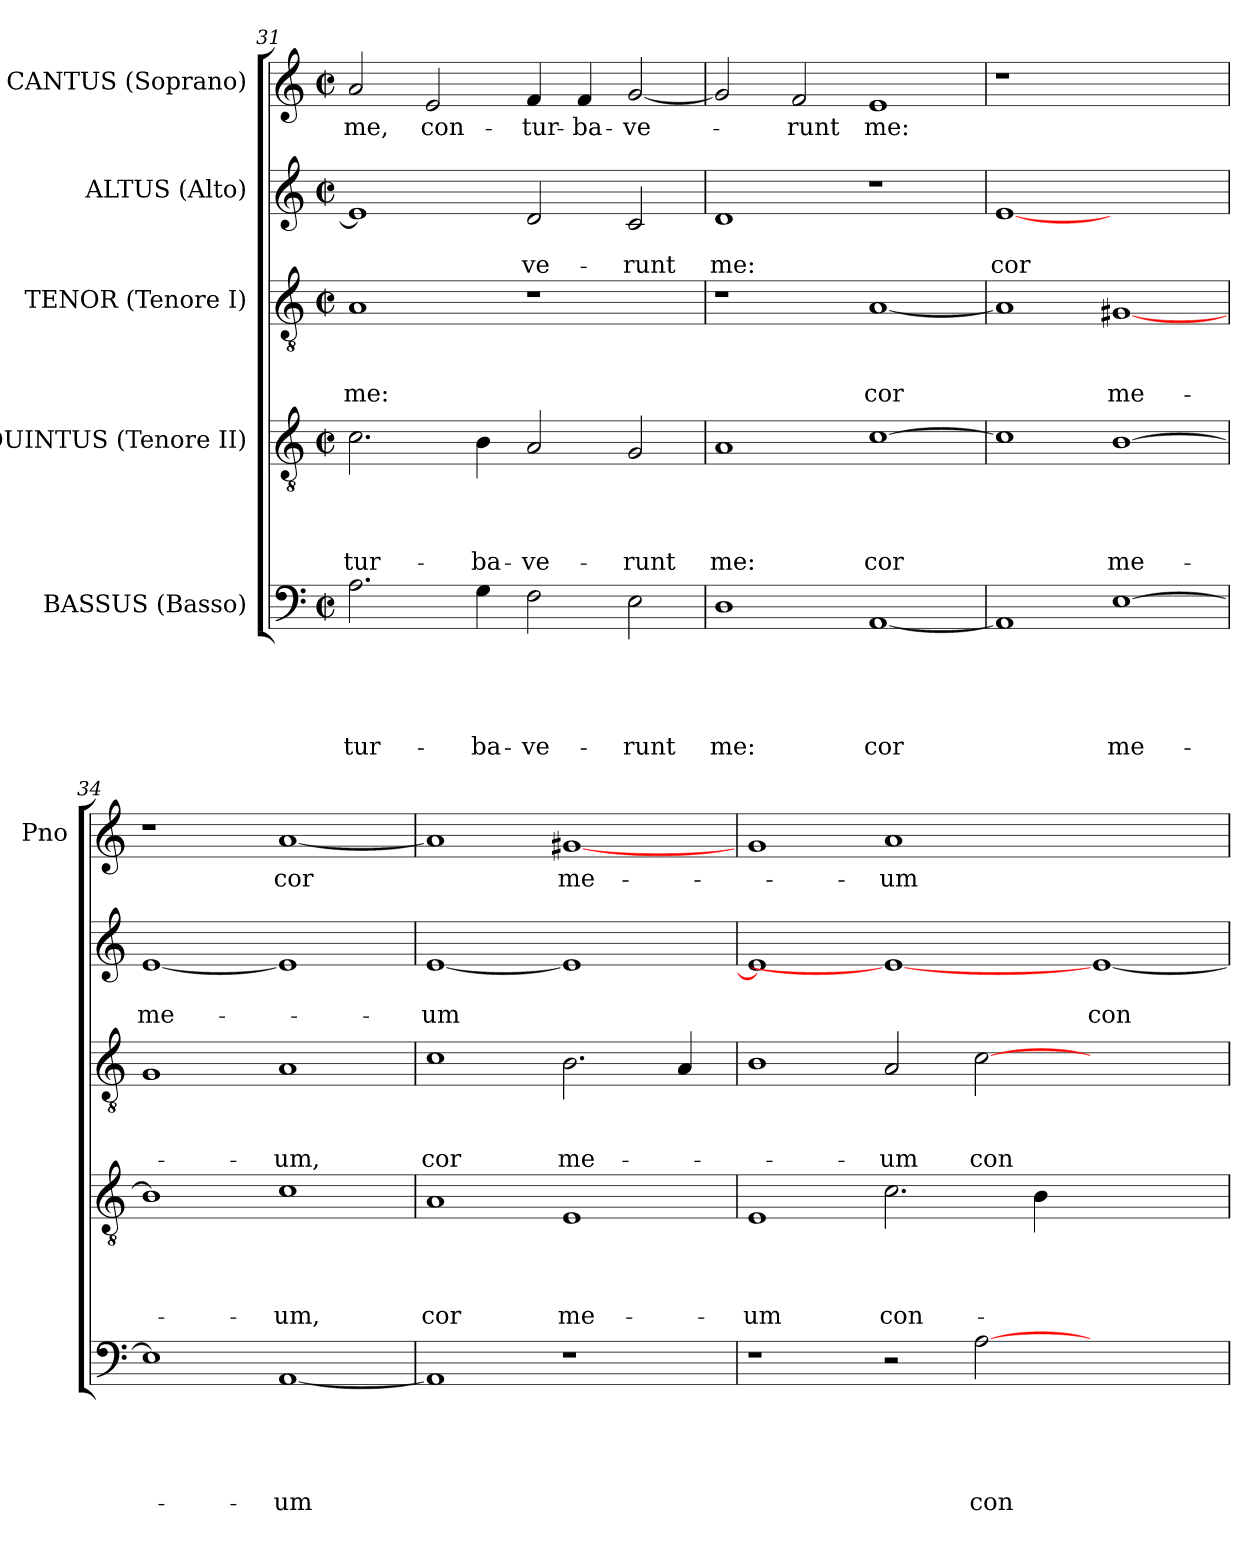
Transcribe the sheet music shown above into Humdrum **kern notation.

**kern	**text	**text	**text	**text	**text	**kern	**text	**text	**text	**text	**kern	**text	**text	**text	**kern	**text	**text	**kern	**text
*part5	*part5	*part5	*part5	*part5	*part5	*part4	*part4	*part4	*part4	*part4	*part3	*part3	*part3	*part3	*part2	*part2	*part2	*part1	*part1
*staff5	*staff5	*staff5	*staff5	*staff5	*staff5	*staff4	*staff4	*staff4	*staff4	*staff4	*staff3	*staff3	*staff3	*staff3	*staff2	*staff2	*staff2	*staff1	*staff1
*I"BASSUS (Basso)	*	*	*	*	*	*I"QUINTUS (Tenore II)	*	*	*	*	*I"TENOR (Tenore I)	*	*	*	*I"ALTUS (Alto)	*	*	*I"CANTUS (Soprano)	*
*	*	*	*	*	*	*	*	*	*	*	*	*	*	*	*	*	*	*I'Pno	*
*clefF4	*	*	*	*	*	*clefGv2	*	*	*	*	*clefGv2	*	*	*	*clefG2	*	*	*clefG2	*
*k[]	*	*	*	*	*	*k[]	*	*	*	*	*k[]	*	*	*	*k[]	*	*	*k[]	*
*C:	*	*	*	*	*	*C:	*	*	*	*	*C:	*	*	*	*C:	*	*	*C:	*
*M2/2	*	*	*	*	*	*M2/2	*	*	*	*	*M2/2	*	*	*	*M2/2	*	*	*M2/2	*
*met(c|)	*	*	*	*	*	*met(c|)	*	*	*	*	*met(c|)	*	*	*	*met(c|)	*	*	*met(c|)	*
=31	=31	=31	=31	=31	=31	=31	=31	=31	=31	=31	=31	=31	=31	=31	=31	=31	=31	=31	=31
2.A\	.	.	.	.	-tur-	2.c\	.	.	.	-tur-	1A	.	.	me:	1e]	.	.	2a/	me,
.	.	.	.	.	.	.	.	.	.	.	.	.	.	.	.	.	.	2e/	con-
4G\	.	.	.	.	-ba-	4B\	.	.	.	-ba-	.	.	.	.	.	.	.	.	.
2F\	.	.	.	.	-ve-	2A/	.	.	.	-ve-	1r	.	.	.	2d/	.	-ve-	4f/	-tur-
.	.	.	.	.	.	.	.	.	.	.	.	.	.	.	.	.	.	4f/	-ba-
2E\	.	.	.	.	-runt	2G/	.	.	.	-runt	.	.	.	.	2c/	.	-runt	[2g/	-ve-
=32	=32	=32	=32	=32	=32	=32	=32	=32	=32	=32	=32	=32	=32	=32	=32	=32	=32	=32	=32
1D	.	.	.	.	me:	1A	.	.	.	me:	1r	.	.	.	1d	.	me:	2g/]	.
.	.	.	.	.	.	.	.	.	.	.	.	.	.	.	.	.	.	2f/	-runt
[1AA	.	.	.	.	cor	[1c	.	.	.	cor	[1A	.	.	cor	1r	.	.	1e	me:
=33	=33	=33	=33	=33	=33	=33	=33	=33	=33	=33	=33	=33	=33	=33	=33	=33	=33	=33	=33
1AA]	.	.	.	.	.	1c]	.	.	.	.	1A]	.	.	.	[1e	.	cor	1r	.
[1E	.	.	.	.	me-	[1B	.	.	.	me-	[1G#X	.	.	me-	1ryy	.	.	1ryy	.
=34	=34	=34	=34	=34	=34	=34	=34	=34	=34	=34	=34	=34	=34	=34	=34	=34	=34	=34	=34
1E]	.	.	.	.	.	1B]	.	.	.	.	1G	.	.	.	[1e	.	me-	1r	.
[1AA	.	.	.	.	-um	1c	.	.	.	-um,	1A	.	.	-um,	1e]	.	.	[1a	cor
!!LO:PB:g=z
=35	=35	=35	=35	=35	=35	=35	=35	=35	=35	=35	=35	=35	=35	=35	=35	=35	=35	=35	=35
1AA]	.	.	.	.	.	1A	.	.	.	cor	1c	.	.	cor	[1e	.	-um	1a]	.
1r	.	.	.	.	.	1E	.	.	.	me-	2.B\	.	.	me-	1e]	.	.	[1g#X	me-
.	.	.	.	.	.	.	.	.	.	.	4A/	.	.	.	.	.	.	.	.
=36	=36	=36	=36	=36	=36	=36	=36	=36	=36	=36	=36	=36	=36	=36	=36	=36	=36	=36	=36
1r	.	.	.	.	.	1E	.	.	.	-um	1B	.	.	.	1e]	.	.	1g	.
2r	.	.	.	.	.	2.c\	.	.	.	con-	2A/	.	.	-um	1e_	.	.	1a	-um
[2A\	.	.	.	.	con-	.	.	.	.	.	[2c\	.	.	con-	.	.	.	.	.
.	.	.	.	.	.	4B\	.	.	.	.	.	.	.	.	.	.	.	.	.
1ryy	.	.	.	.	.	1ryy	.	.	.	.	1ryy	.	.	.	[1e	.	con-	1ryy	.
=	=	=	=	=	=	=	=	=	=	=	=	=	=	=	=	=	=	=	=
*-	*-	*-	*-	*-	*-	*-	*-	*-	*-	*-	*-	*-	*-	*-	*-	*-	*-	*-	*-
